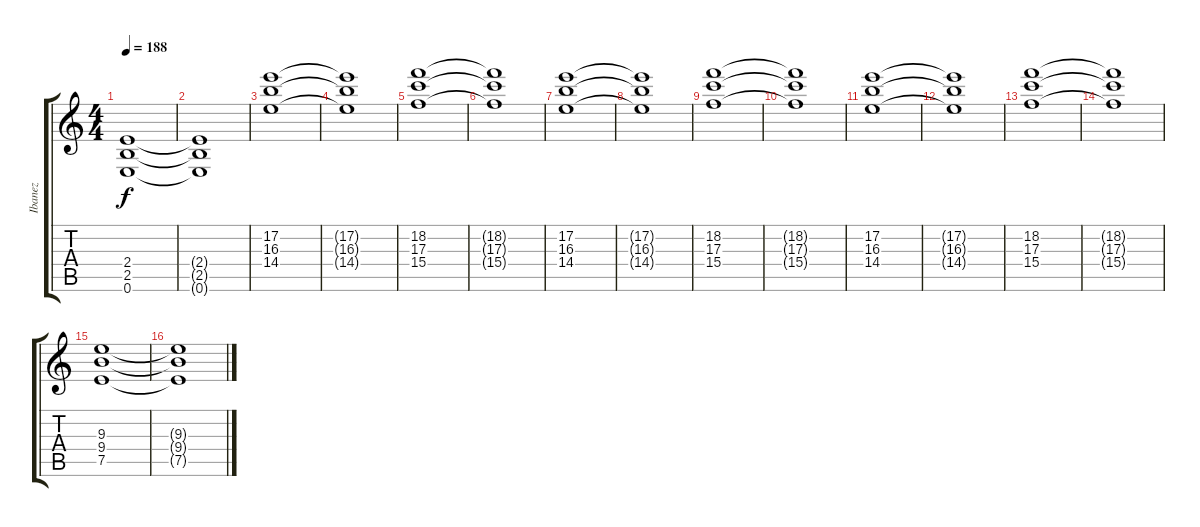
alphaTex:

\track ("Ibanez" "Ibanez") {instrument distortionguitar}
\staff {score tabs}
\tuning (E4 B3 G3 D3 A2 E2) {hide}
\ts (4 4)
\tempo 188
\clef g2
\ks c
(2.4{t} 2.5{t} 0.6{t}).1{dy f} |
(2.4{t} 2.5{t} 0.6{t}).1 |
(17.2 16.3 14.4).1{instrument electricguitarjazz} |
(17.2{t} 16.3{t} 14.4{t}).1 |
(18.2 17.3 15.4).1 |
(18.2{t} 17.3{t} 15.4{t}).1 |
(17.2 16.3 14.4).1{instrument electricguitarjazz} |
(17.2{t} 16.3{t} 14.4{t}).1 |
(18.2 17.3 15.4).1 |
(18.2{t} 17.3{t} 15.4{t}).1 |
(17.2 16.3 14.4).1{instrument electricguitarjazz} |
(17.2{t} 16.3{t} 14.4{t}).1 |
(18.2 17.3 15.4).1 |
(18.2{t} 17.3{t} 15.4{t}).1 |
(9.3 9.4 7.5).1{instrument electricguitarjazz} |
(9.3{t} 9.4{t} 7.5{t}).1
